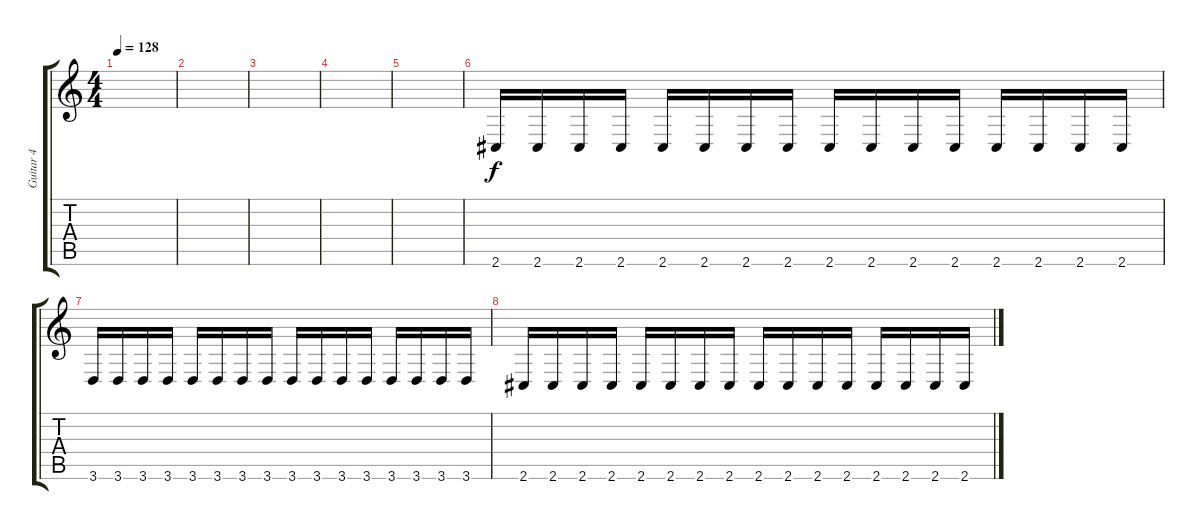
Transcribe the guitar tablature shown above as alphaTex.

\track ("Guitar 4" "Guitar 4") {instrument distortionguitar}
\staff {score tabs}
\tuning (Db4 Ab3 E3 B2 Gb2 B1) {hide}
\ts (4 4)
\tempo 128
\clef g2
\ks c
|
|
|
|
|
2.6.16 2.6.16 2.6.16 2.6.16 2.6.16 2.6.16 2.6.16 2.6.16 2.6.16 2.6.16 2.6.16 2.6.16 2.6.16 2.6.16 2.6.16 2.6.16 |
3.6.16 3.6.16 3.6.16 3.6.16 3.6.16 3.6.16 3.6.16 3.6.16 3.6.16 3.6.16 3.6.16 3.6.16 3.6.16 3.6.16 3.6.16 3.6.16 |
2.6.16 2.6.16 2.6.16 2.6.16 2.6.16 2.6.16 2.6.16 2.6.16 2.6.16 2.6.16 2.6.16 2.6.16 2.6.16 2.6.16 2.6.16 2.6.16
